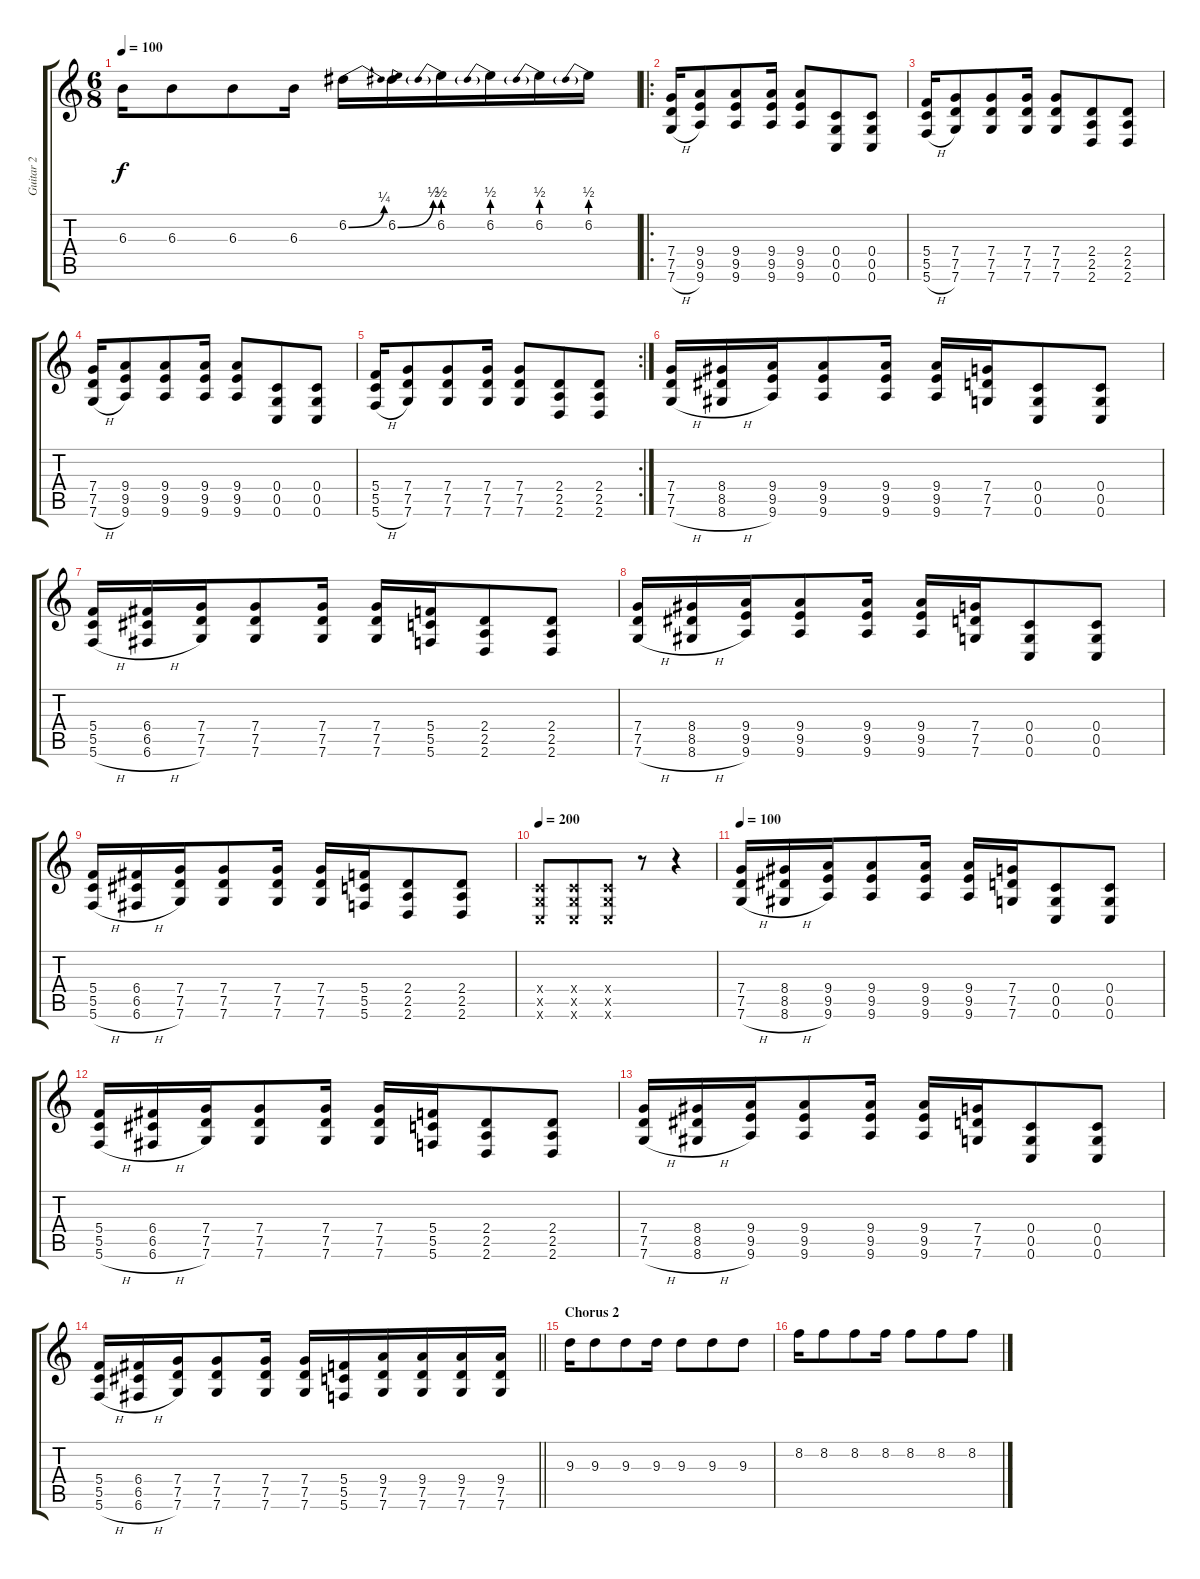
\track ("Guitar 2" "Guitar 2") {instrument distortionguitar}
\staff {score tabs}
\tuning (D4 A3 F3 C3 G2 C2) {hide}
\ts (6 8)
\tempo 100
\clef g2
\ks c
6.3.16{dy f} 6.3.8 6.3.8 6.3.16 6.2{be (bend 0 0 60 1)}.16 6.2{be (bend 0 0 60 2)}.16 6.2{be (prebend 0 2 60 2)}.16 6.2{be (prebend 0 2 60 2)}.16 6.2{be (prebend 0 2 60 2)}.16 6.2{be (prebend 0 2 60 2)}.16 |
\ro
(7.4 7.5 7.6{h}).16{volume 11} (9.4 9.5 9.6).8 (9.4 9.5 9.6).8 (9.4 9.5 9.6).16 (9.4 9.5 9.6).8 (0.4 0.5 0.6).8 (0.4 0.5 0.6).8 |
(5.4 5.5 5.6{h}).16 (7.4 7.5 7.6).8 (7.4 7.5 7.6).8 (7.4 7.5 7.6).16 (7.4 7.5 7.6).8 (2.4 2.5 2.6).8 (2.4 2.5 2.6).8 |
(7.4 7.5 7.6{h}).16 (9.4 9.5 9.6).8 (9.4 9.5 9.6).8 (9.4 9.5 9.6).16 (9.4 9.5 9.6).8 (0.4 0.5 0.6).8 (0.4 0.5 0.6).8 |
\rc 2
(5.4 5.5 5.6{h}).16 (7.4 7.5 7.6).8 (7.4 7.5 7.6).8 (7.4 7.5 7.6).16 (7.4 7.5 7.6).8 (2.4 2.5 2.6).8 (2.4 2.5 2.6).8 |
(7.4 7.5 7.6{h}).16 (8.4 8.5 8.6{h}).16 (9.4 9.5 9.6).16 (9.4 9.5 9.6).8 (9.4 9.5 9.6).16 (9.4 9.5 9.6).16 (7.4 7.5 7.6).16 (0.4 0.5 0.6).8 (0.4 0.5 0.6).8 |
(5.4 5.5 5.6{h}).16 (6.4 6.5 6.6{h}).16 (7.4 7.5 7.6).16 (7.4 7.5 7.6).8 (7.4 7.5 7.6).16 (7.4 7.5 7.6).16 (5.4 5.5 5.6).16 (2.4 2.5 2.6).8 (2.4 2.5 2.6).8 |
(7.4 7.5 7.6{h}).16 (8.4 8.5 8.6{h}).16 (9.4 9.5 9.6).16 (9.4 9.5 9.6).8 (9.4 9.5 9.6).16 (9.4 9.5 9.6).16 (7.4 7.5 7.6).16 (0.4 0.5 0.6).8 (0.4 0.5 0.6).8 |
(5.4 5.5 5.6{h}).16 (6.4 6.5 6.6{h}).16 (7.4 7.5 7.6).16 (7.4 7.5 7.6).8 (7.4 7.5 7.6).16 (7.4 7.5 7.6).16 (5.4 5.5 5.6).16 (2.4 2.5 2.6).8 (2.4 2.5 2.6).8 |
\tempo 200
(0.4{x} 0.5{x} 0.6{x}).8 (0.4{x} 0.5{x} 0.6{x}).8 (0.4{x} 0.5{x} 0.6{x}).8 r.8 r.4 |
\tempo 100
(7.4 7.5 7.6{h}).16 (8.4 8.5 8.6{h}).16 (9.4 9.5 9.6).16 (9.4 9.5 9.6).8 (9.4 9.5 9.6).16 (9.4 9.5 9.6).16 (7.4 7.5 7.6).16 (0.4 0.5 0.6).8 (0.4 0.5 0.6).8 |
(5.4 5.5 5.6{h}).16 (6.4 6.5 6.6{h}).16 (7.4 7.5 7.6).16 (7.4 7.5 7.6).8 (7.4 7.5 7.6).16 (7.4 7.5 7.6).16 (5.4 5.5 5.6).16 (2.4 2.5 2.6).8 (2.4 2.5 2.6).8 |
(7.4 7.5 7.6{h}).16 (8.4 8.5 8.6{h}).16 (9.4 9.5 9.6).16 (9.4 9.5 9.6).8 (9.4 9.5 9.6).16 (9.4 9.5 9.6).16 (7.4 7.5 7.6).16 (0.4 0.5 0.6).8 (0.4 0.5 0.6).8 |
\barLineRight lightlight
(5.4 5.5 5.6{h}).16 (6.4 6.5 6.6{h}).16 (7.4 7.5 7.6).16 (7.4 7.5 7.6).8 (7.4 7.5 7.6).16 (7.4 7.5 7.6).16 (5.4 5.5 5.6).16 (9.4 7.5 7.6).16 (9.4 7.5 7.6).16 (9.4 7.5 7.6).16 (9.4 7.5 7.6).16 |
\section ("" "Chorus 2")
9.3.16{volume 16} 9.3.8 9.3.8 9.3.16 9.3.8 9.3.8 9.3.8 |
8.2.16 8.2.8 8.2.8 8.2.16 8.2.8 8.2.8 8.2.8
